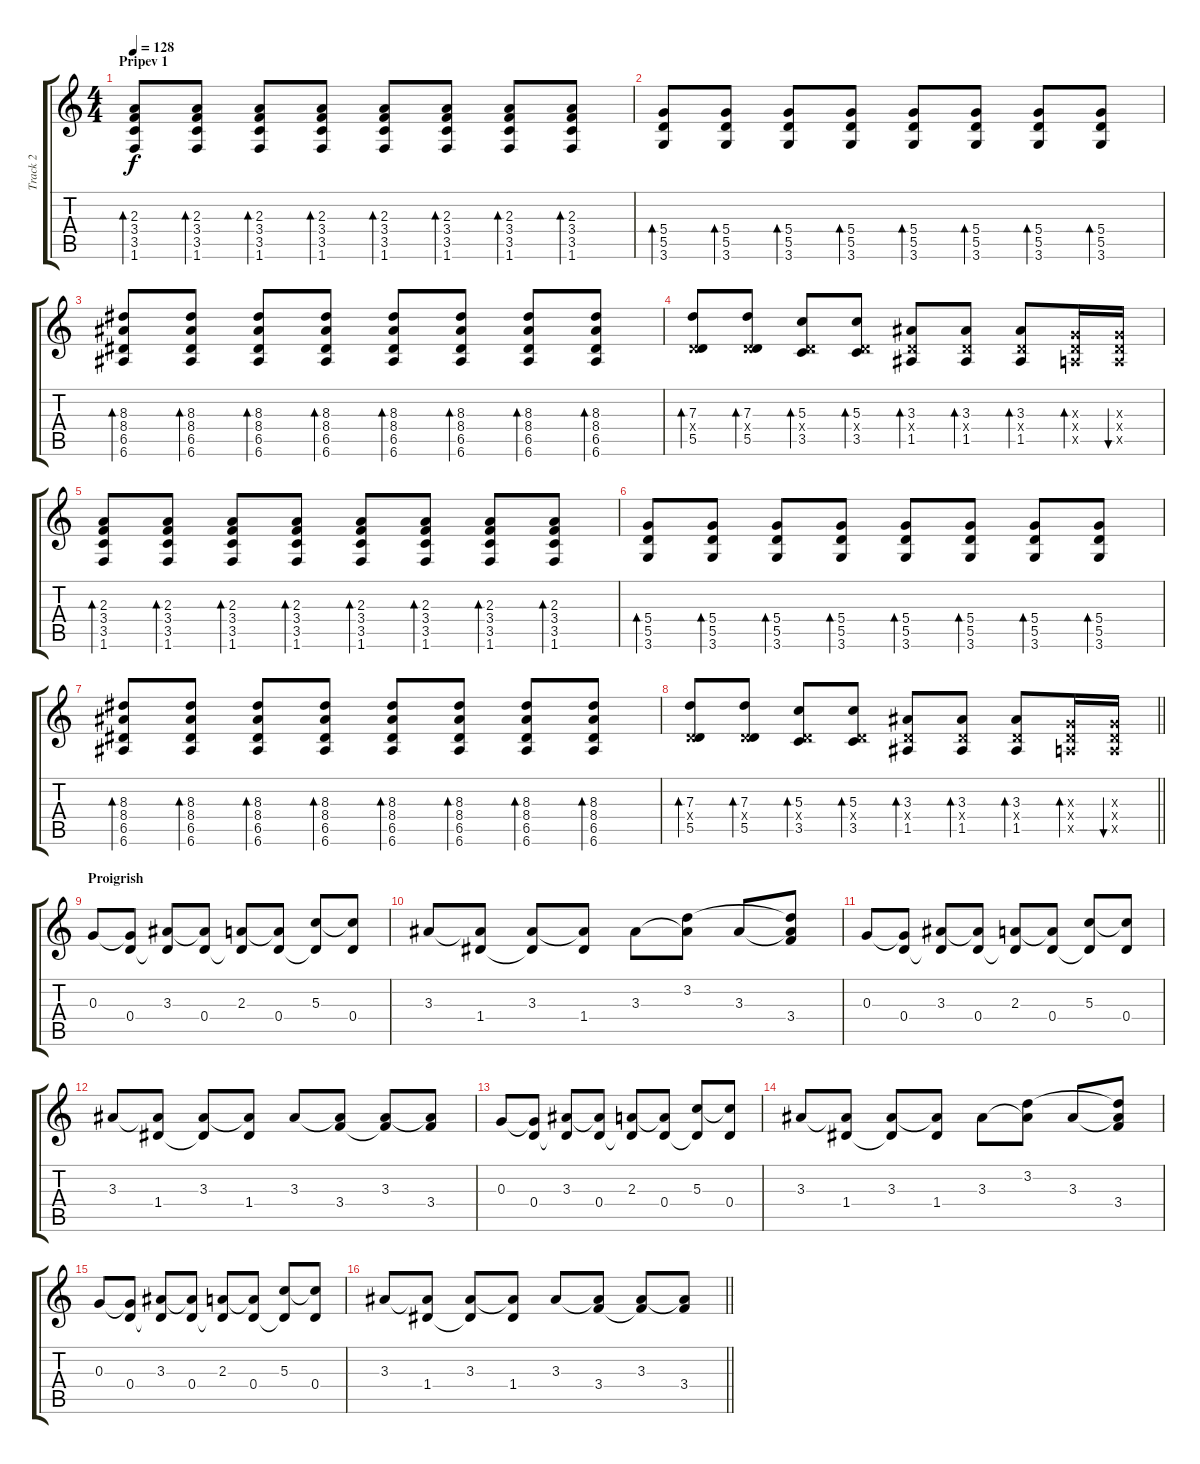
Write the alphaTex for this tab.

\track ("Track 2" "Track 2") {instrument acousticguitarsteel}
\staff {score tabs}
\tuning (E4 B3 G3 D3 A2 E2) {hide}
\ts (4 4)
\section ("" "Pripev 1")
\tempo 128
\clef g2
\ks c
(2.3 3.4 3.5 1.6).8{bd 60 dy f} (2.3 3.4 3.5 1.6).8{bd 60} (2.3 3.4 3.5 1.6).8{bd 60} (2.3 3.4 3.5 1.6).8{bd 60} (2.3 3.4 3.5 1.6).8{bd 60} (2.3 3.4 3.5 1.6).8{bd 60} (2.3 3.4 3.5 1.6).8{bd 60} (2.3 3.4 3.5 1.6).8{bd 60} |
(5.4 5.5 3.6).8{bd 60} (5.4 5.5 3.6).8{bd 60} (5.4 5.5 3.6).8{bd 60} (5.4 5.5 3.6).8{bd 60} (5.4 5.5 3.6).8{bd 60} (5.4 5.5 3.6).8{bd 60} (5.4 5.5 3.6).8{bd 60} (5.4 5.5 3.6).8{bd 60} |
(8.3 8.4 6.5 6.6).8{bd 60} (8.3 8.4 6.5 6.6).8{bd 60} (8.3 8.4 6.5 6.6).8{bd 60} (8.3 8.4 6.5 6.6).8{bd 60} (8.3 8.4 6.5 6.6).8{bd 60} (8.3 8.4 6.5 6.6).8{bd 60} (8.3 8.4 6.5 6.6).8{bd 60} (8.3 8.4 6.5 6.6).8{bd 60} |
(7.3 0.4{x} 5.5).8{bd 60} (7.3 0.4{x} 5.5).8{bd 60} (5.3 0.4{x} 3.5).8{bd 60} (5.3 0.4{x} 3.5).8{bd 60} (3.3 0.4{x} 1.5).8{bd 60} (3.3 0.4{x} 1.5).8{bd 60} (3.3 0.4{x} 1.5).8{bd 60} (0.3{x} 0.4{x} 0.5{x}).16{bd 60} (0.3{x} 0.4{x} 0.5{x}).16{bu 60} |
(2.3 3.4 3.5 1.6).8{bd 60} (2.3 3.4 3.5 1.6).8{bd 60} (2.3 3.4 3.5 1.6).8{bd 60} (2.3 3.4 3.5 1.6).8{bd 60} (2.3 3.4 3.5 1.6).8{bd 60} (2.3 3.4 3.5 1.6).8{bd 60} (2.3 3.4 3.5 1.6).8{bd 60} (2.3 3.4 3.5 1.6).8{bd 60} |
(5.4 5.5 3.6).8{bd 60} (5.4 5.5 3.6).8{bd 60} (5.4 5.5 3.6).8{bd 60} (5.4 5.5 3.6).8{bd 60} (5.4 5.5 3.6).8{bd 60} (5.4 5.5 3.6).8{bd 60} (5.4 5.5 3.6).8{bd 60} (5.4 5.5 3.6).8{bd 60} |
(8.3 8.4 6.5 6.6).8{bd 60} (8.3 8.4 6.5 6.6).8{bd 60} (8.3 8.4 6.5 6.6).8{bd 60} (8.3 8.4 6.5 6.6).8{bd 60} (8.3 8.4 6.5 6.6).8{bd 60} (8.3 8.4 6.5 6.6).8{bd 60} (8.3 8.4 6.5 6.6).8{bd 60} (8.3 8.4 6.5 6.6).8{bd 60} |
\barLineRight lightlight
(7.3 0.4{x} 5.5).8{bd 60} (7.3 0.4{x} 5.5).8{bd 60} (5.3 0.4{x} 3.5).8{bd 60} (5.3 0.4{x} 3.5).8{bd 60} (3.3 0.4{x} 1.5).8{bd 60} (3.3 0.4{x} 1.5).8{bd 60} (3.3 0.4{x} 1.5).8{bd 60} (0.3{x} 0.4{x} 0.5{x}).16{bd 60} (0.3{x} 0.4{x} 0.5{x}).16{bu 60} |
\section ("" "Proigrish")
0.3.8 (0.3{t} 0.4).8 (3.3 0.4{t}).8 (3.3{t} 0.4).8 (2.3 0.4{t}).8 (2.3{t} 0.4).8 (5.3 0.4{t}).8 (5.3{t} 0.4).8 |
3.3.8 (3.3{t} 1.4).8 (3.3 1.4{t}).8 (3.3{t} 1.4).8 3.3.8 (3.2 3.3{t}).8 3.3.8 (3.2{t} 3.3{t} 3.4).8 |
0.3.8 (0.3{t} 0.4).8 (3.3 0.4{t}).8 (3.3{t} 0.4).8 (2.3 0.4{t}).8 (2.3{t} 0.4).8 (5.3 0.4{t}).8 (5.3{t} 0.4).8 |
3.3.8 (3.3{t} 1.4).8 (3.3 1.4{t}).8 (3.3{t} 1.4).8 3.3.8 (3.3{t} 3.4).8 (3.3 3.4{t}).8 (3.3{t} 3.4).8 |
0.3.8 (0.3{t} 0.4).8 (3.3 0.4{t}).8 (3.3{t} 0.4).8 (2.3 0.4{t}).8 (2.3{t} 0.4).8 (5.3 0.4{t}).8 (5.3{t} 0.4).8 |
3.3.8 (3.3{t} 1.4).8 (3.3 1.4{t}).8 (3.3{t} 1.4).8 3.3.8 (3.2 3.3{t}).8 3.3.8 (3.2{t} 3.3{t} 3.4).8 |
0.3.8 (0.3{t} 0.4).8 (3.3 0.4{t}).8 (3.3{t} 0.4).8 (2.3 0.4{t}).8 (2.3{t} 0.4).8 (5.3 0.4{t}).8 (5.3{t} 0.4).8 |
\barLineRight lightlight
3.3.8 (3.3{t} 1.4).8 (3.3 1.4{t}).8 (3.3{t} 1.4).8 3.3.8 (3.3{t} 3.4).8 (3.3 3.4{t}).8 (3.3{t} 3.4).8
